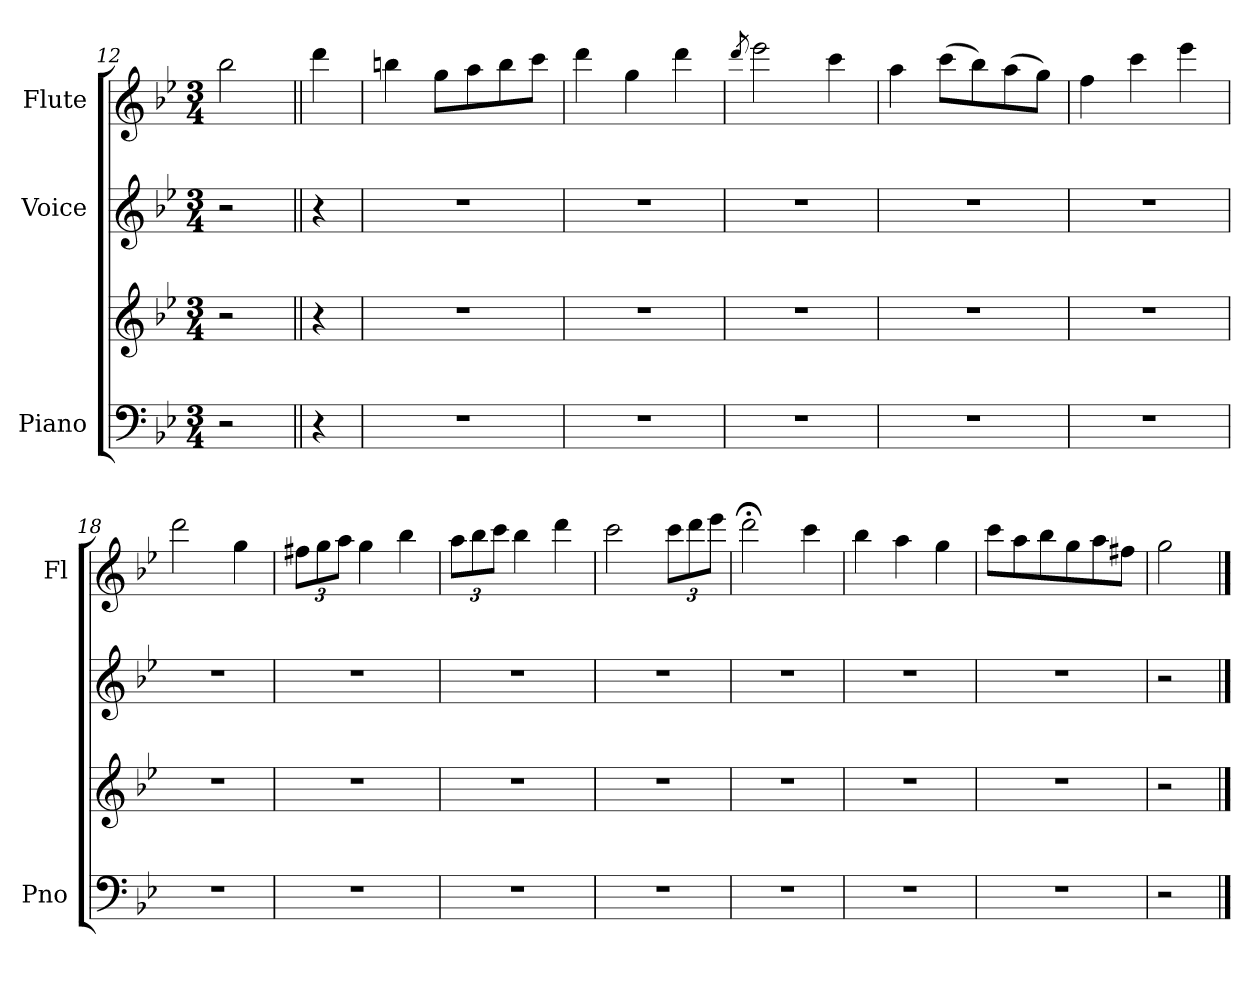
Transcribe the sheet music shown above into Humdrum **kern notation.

**kern	**kern	**kern	**kern
*part3	*part3	*part2	*part1
*staff4	*staff3	*staff2	*staff1
*I"Piano	*	*I"Voice	*I"Flute
*I'Pno	*	*	*I'Fl
*clefF4	*clefG2	*clefG2	*clefG2
*k[b-e-]	*k[b-e-]	*k[b-e-]	*k[b-e-]
*M3/4	*M3/4	*M3/4	*M3/4
=12	=12	=12	=12
2r	2r	2r	2bb-\
=12X1||	=12X1||	=12X1||	=12X1||
4r	4r	4r	4ddd\
!!LO:LB:g=z
=13	=13	=13	=13
2.r	2.r	2.r	4bbn\
.	.	.	8gg\L
.	.	.	8aa\
.	.	.	8bb\
.	.	.	8ccc\J
=14	=14	=14	=14
2.r	2.r	2.r	4ddd\
.	.	.	4gg\
.	.	.	4ddd\
=15	=15	=15	=15
.	.	.	8qddd/
2.r	2.r	2.r	2eee-\
.	.	.	4ccc\
=16	=16	=16	=16
2.r	2.r	2.r	4aa\
.	.	.	(8ccc\L
.	.	.	8bb-\)
.	.	.	(8aa\
.	.	.	8gg\J)
=17	=17	=17	=17
2.r	2.r	2.r	4ff\
.	.	.	4ccc\
.	.	.	4eee-\
=18	=18	=18	=18
2.r	2.r	2.r	2ddd\
.	.	.	4gg\
=19	=19	=19	=19
2.r	2.r	2.r	12ff#X\L
.	.	.	12gg\
.	.	.	12aa\J
.	.	.	4gg\
.	.	.	4bb-\
=20	=20	=20	=20
2.r	2.r	2.r	12aa\L
.	.	.	12bb-\
.	.	.	12ccc\J
.	.	.	4bb-\
.	.	.	4ddd\
=21	=21	=21	=21
2.r	2.r	2.r	2ccc\
.	.	.	12ccc\L
.	.	.	12ddd\
.	.	.	12eee-\J
=22	=22	=22	=22
2.r	2.r	2.r	2ddd;<\
.	.	.	4ccc\
=23	=23	=23	=23
2.r	2.r	2.r	4bb-\
.	.	.	4aa\
.	.	.	4gg\
=24	=24	=24	=24
2.r	2.r	2.r	8ccc\L
.	.	.	8aa\
.	.	.	8bb-\
.	.	.	8gg\
.	.	.	8aa\
.	.	.	8ff#X\J
=25	=25	=25	=25
2r	2r	2r	2gg\
==	==	==	==
*-	*-	*-	*-
